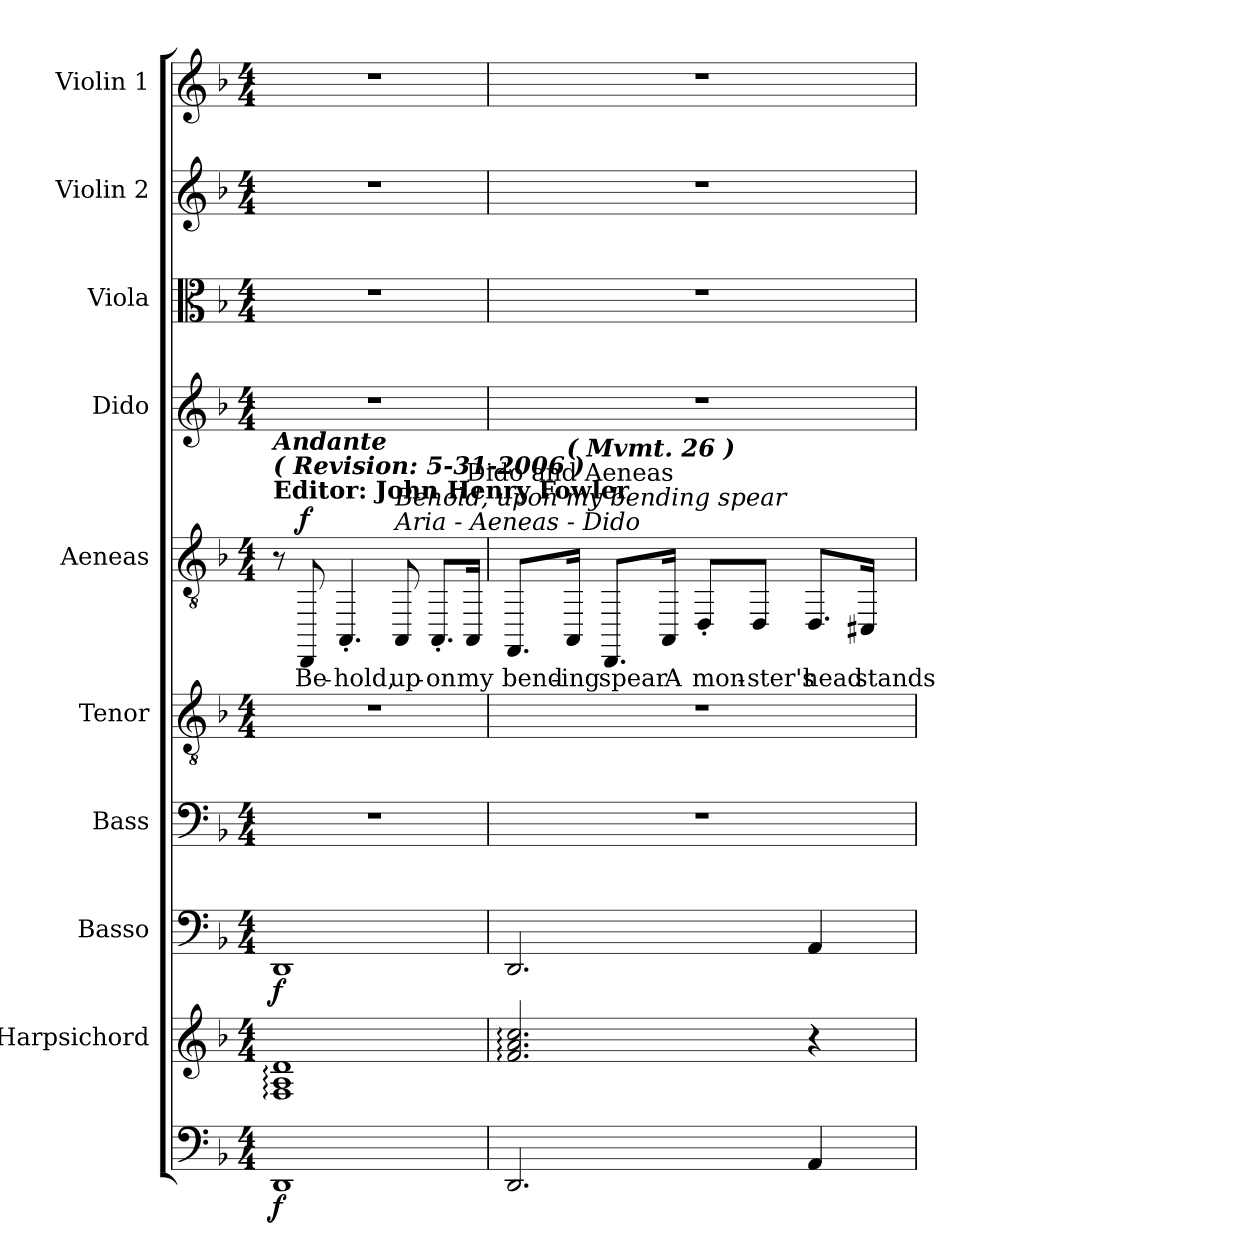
**kern	**dynam	**kern	**kern	**dynam	**kern	**kern	**kern	**text	**dynam	**kern	**kern	**kern	**kern
*part10	*part10	*part9	*part8	*part8	*part7	*part6	*part5	*part5	*part5	*part4	*part3	*part2	*part1
*staff10	*staff10	*staff9	*staff8	*staff8	*staff7	*staff6	*staff5	*staff5	*staff5	*staff4	*staff3	*staff2	*staff1
*	*	*I"Harpsichord	*I"Basso	*	*I"Bass	*I"Tenor	*I"Aeneas	*	*	*I"Dido	*I"Viola	*I"Violin 2	*I"Violin 1
*	*	*	*	*	*I'B.	*I'T.	*	*	*	*	*I'Vla.	*I'Vln. 2	*I'Vln. 1
!!LO:PB:g=z
*clefF4	*	*clefG2	*clefF4	*	*clefF4	*clefGv2	*clefGv2	*	*	*clefG2	*clefC3	*clefG2	*clefG2
*	*	*	*	*	*	*ITrd7c12	*ITrd-7c-12	*	*	*	*	*	*
*k[b-]	*	*k[b-]	*k[b-]	*	*k[b-]	*k[b-]	*k[b-]	*	*	*k[b-]	*k[b-]	*k[b-]	*k[b-]
*F:	*	*F:	*F:	*	*F:	*F:	*F:	*	*	*F:	*F:	*F:	*F:
*M4/4	*	*M4/4	*M4/4	*	*M4/4	*M4/4	*M4/4	*	*	*M4/4	*M4/4	*M4/4	*M4/4
*MM80	*	*MM80	*MM80	*	*MM80	*MM80	*MM80	*	*	*MM80	*MM80	*MM80	*MM80
=1	=1	=1	=1	=1	=1	=1	=1	=1	=1	=1	=1	=1	=1
!	!	!	!	!	!	!	!LO:TX:a:B:t=Editor&colon; John Henry Fowler	!	!	!	!	!	!
!	!	!	!	!	!	!	!LO:TX:a:Bi:t=( Revision&colon;  5-31-2006 )	!	!	!	!	!	!
!	!	!	!	!	!	!	!LO:TX:a:Bi:t=Andante	!	!	!	!	!	!
1DDi	f	1Fi: 1Ai: 1di:	1DDi	f	1r	1r	8r	.	.	1r	1r	1r	1r
!	!	!	!	!	!	!	!	!LO:LY:b:color=#000000	!	!	!	!	!
.	.	.	.	.	.	.	8DDi/	Be-	f	.	.	.	.
!	!	!	!	!	!	!	!	!LO:LY:b:color=#000000	!	!	!	!	!
.	.	.	.	.	.	.	4.AA'i/	-hold,	.	.	.	.	.
!	!	!	!	!	!	!	!LO:TX:a:i:t=Aria - Aeneas - Dido	!	!	!	!	!	!
!	!	!	!	!	!	!	!LO:TX:i:t=Behold, upon my bending spear	!	!	!	!	!	!
!	!	!	!	!	!	!	!	!LO:LY:b:color=#000000	!	!	!	!	!
.	.	.	.	.	.	.	8AAi/	up-	.	.	.	.	.
!	!	!	!	!	!	!	!	!LO:LY:b:color=#000000	!	!	!	!	!
.	.	.	.	.	.	.	8.AA'i/L	-on	.	.	.	.	.
!	!	!	!	!	!	!	!LO:TX:a:t=Dido and Aeneas	!	!	!	!	!	!
!	!	!	!	!	!	!	!	!LO:LY:b:color=#000000	!	!	!	!	!
.	.	.	.	.	.	.	16AAi/Jk	my	.	.	.	.	.
=2	=2	=2	=2	=2	=2	=2	=2	=2	=2	=2	=2	=2	=2
!	!	!	!	!	!	!	!	!LO:LY:b:color=#000000	!	!	!	!	!
2.DDi/	.	2.fi/: 2.ai: 2.cci:	2.DDi/	.	1r	1r	8.FFi/L	bend-	.	1r	1r	1r	1r
!	!	!	!	!	!	!	!LO:TX:a:Bi:t=( Mvmt. 26 )	!	!	!	!	!	!
!	!	!	!	!	!	!	!	!LO:LY:b:color=#000000	!	!	!	!	!
.	.	.	.	.	.	.	16AAi/Jk	-ing	.	.	.	.	.
!	!	!	!	!	!	!	!	!LO:LY:b:color=#000000	!	!	!	!	!
.	.	.	.	.	.	.	8.DDi/L	spear	.	.	.	.	.
!	!	!	!	!	!	!	!	!LO:LY:b:color=#000000	!	!	!	!	!
.	.	.	.	.	.	.	16AAi/Jk	A	.	.	.	.	.
!	!	!	!	!	!	!	!	!LO:LY:b:color=#000000	!	!	!	!	!
.	.	.	.	.	.	.	8D'i/L	mon-	.	.	.	.	.
!	!	!	!	!	!	!	!	!LO:LY:b:color=#000000	!	!	!	!	!
.	.	.	.	.	.	.	8Di/J	-ster's	.	.	.	.	.
!	!	!	!	!	!	!	!	!LO:LY:b:color=#000000	!	!	!	!	!
4AAi/	.	4r	4AAi/	.	.	.	8.Di/L	head	.	.	.	.	.
!	!	!	!	!	!	!	!	!LO:LY:b:color=#000000	!	!	!	!	!
.	.	.	.	.	.	.	16C#Xi/Jk	stands	.	.	.	.	.
=	=	=	=	=	=	=	=	=	=	=	=	=	=
*-	*-	*-	*-	*-	*-	*-	*-	*-	*-	*-	*-	*-	*-
